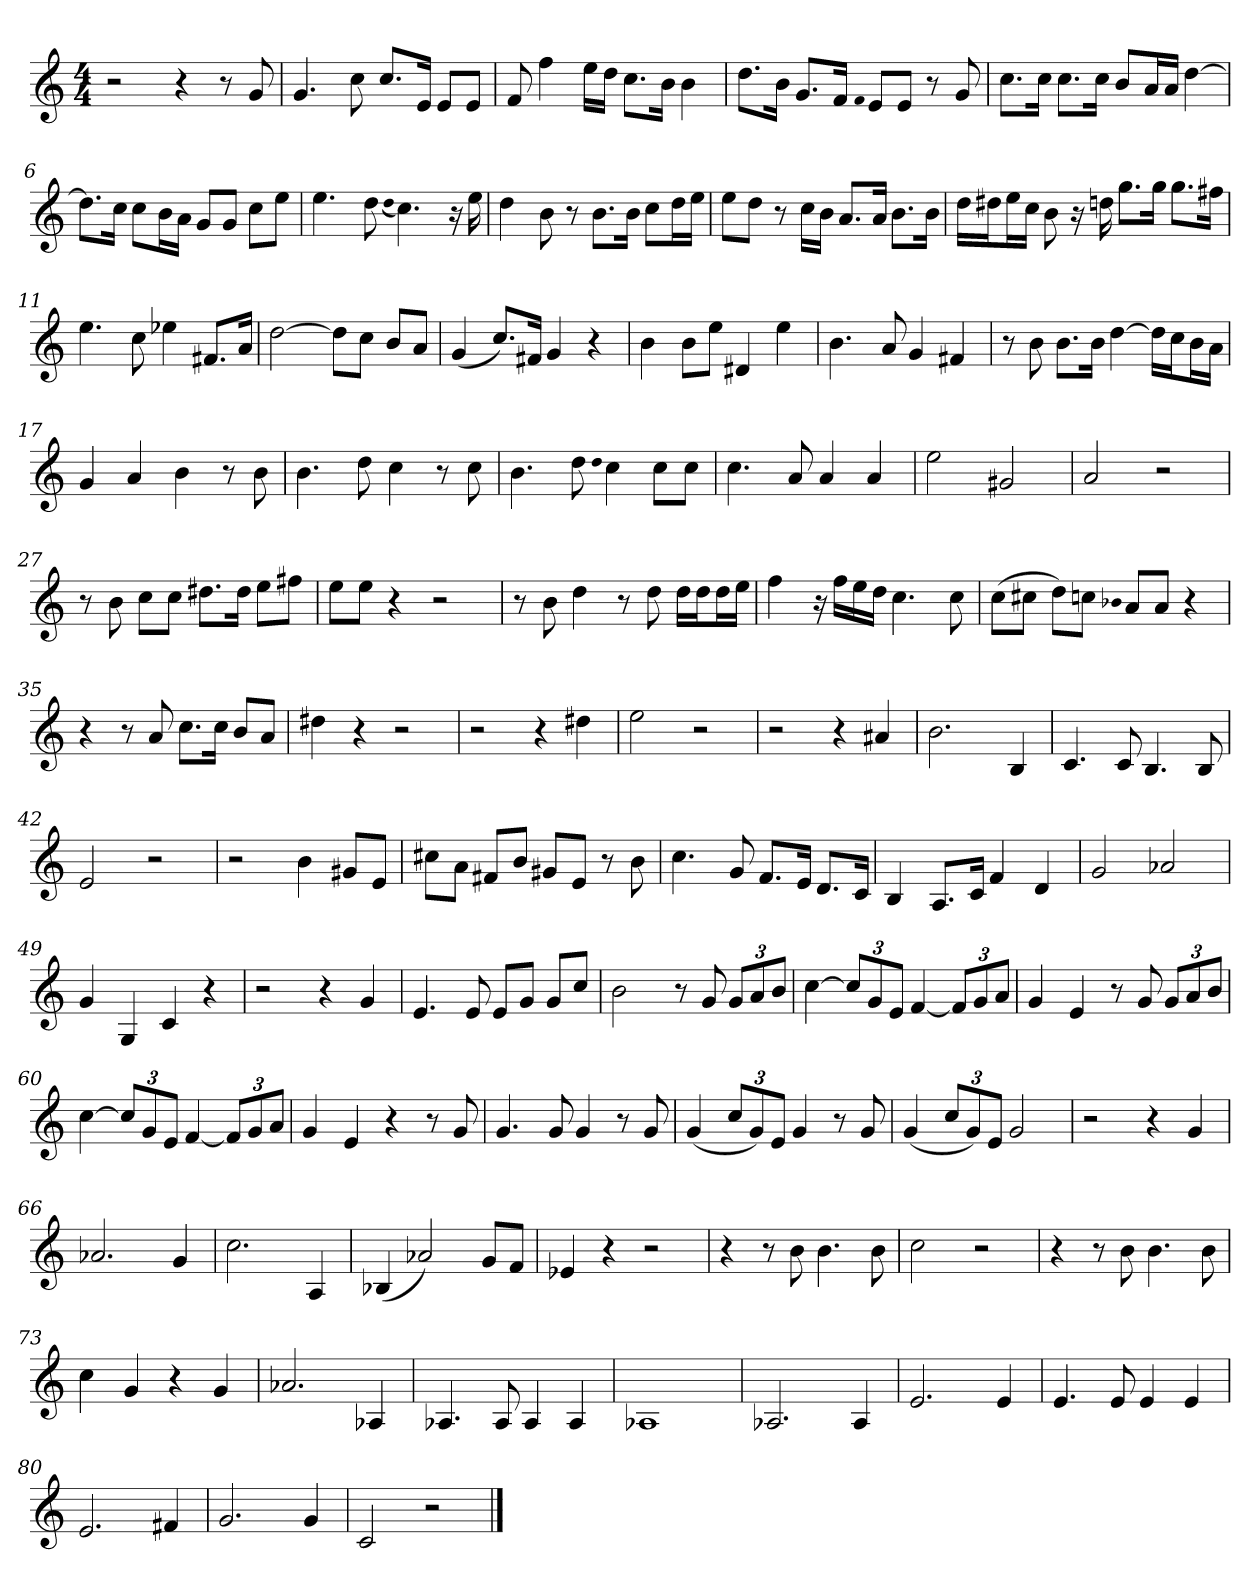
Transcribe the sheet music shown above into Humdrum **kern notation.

**kern
*part1
*staff1
*clefG2
*k[]
*M4/4
=1
2r
4r
8r
8g
=2
4.g
8cc
8.cc/L
16e/Jk
8e/L
8e/J
=3
8f
4ff
16ee\LL
16dd\JJ
8.cc\L
16b\Jk
4b
=4
8.dd\L
16b\Jk
8.g/L
16f/Jk
qf
8e/L
8e/J
8r
8g
=5
8.cc\L
16cc\Jk
8.cc\L
16cc\Jk
8b/L
16a/L
16a/JJ
[4dd
=6
8.dd\L]
16cc\Jk
8cc\L
16b\L
16a\JJ
8g/L
8g/J
8cc\L
8ee\J
=7
4.ee
8dd
(qdd
4.cc)
16r
16ee
=8
4dd
8b
8r
8.b\L
16b\Jk
8cc\L
16dd\L
16ee\JJ
=9
8ee\L
8dd\J
8r
16cc\LL
16b\JJ
8.a/L
16a/Jk
8.b\L
16b\Jk
=10
16dd\LL
16dd#X\J
16ee\L
16cc\JJ
8b
16r
16ddn
8.gg\L
16gg\Jk
8.gg\L
16ff#X\Jk
=11
4.ee
8cc
4ee-X
8.f#X/L
16a/Jk
=12
[2dd
8dd\L]
8cc\J
8b/L
8a/J
=13
(4g
8.cc/L)
16f#X/Jk
4g
4r
=14
4b
8b\L
8ee\J
4d#X
4ee
=15
4.b
8a
4g
4f#X
=16
8r
8b
8.b\L
16b\Jk
[4dd
16dd\LL]
16cc\J
16b\L
16a\JJ
=17
4g
4a
4b
8r
8b
=18
4.b
8dd
4cc
8r
8cc
=19
4.b
8dd
qdd
4cc
8cc\L
8cc\J
=20
4.cc
8a
4a
4a
=21
2ee
2g#X
=22
2a
2r
=27
8r
8b
8cc\L
8cc\J
8.dd#X\L
16dd#\Jk
8ee\L
8ff#X\J
=28
8ee\L
8ee\J
4r
2r
=31
8r
8b
4dd
8r
8dd
16dd\LL
16dd\J
16dd\L
16ee\JJ
=32
4ff
16r
16ff\LL
16ee\
16dd\JJ
4.cc
8cc
=33
(8cc\L
8cc#X\J
8dd\L)
8ccn\J
qb-X
8a/L
8a/J
4r
=35
4r
8r
8a
8.cc\L
16cc\Jk
8b/L
8a/J
=36
4dd#X
4r
2r
=37
2r
4r
4dd#X
=38
2ee
2r
=39
2r
4r
4a#X
=40
2.b
4B
=41
4.c
8c
4.B
8B
=42
2e
2r
=44
2r
4b
8g#X/L
8e/J
=45
8cc#X\L
8a\J
8f#X/L
8b/J
8g#X/L
8e/J
8r
8b
=46
4.cc
8g
8.f/L
16e/Jk
8.d/L
16c/Jk
=47
4B
8.A/L
16c/Jk
4f
4d
=48
2g
2a-X
=49
4g
4G
4c
4r
=55
2r
4r
4g
=56
4.e
8e
8e/L
8g/J
8g/L
8cc/J
=57
2b
8r
8g
12g/L
12a/
12b/J
=58
[4cc
12cc/L]
12g/
12e/J
[4f
12f/L]
12g/
12a/J
=59
4g
4e
8r
8g
12g/L
12a/
12b/J
=60
[4cc
12cc/L]
12g/
12e/J
[4f
12f/L]
12g/
12a/J
=61
4g
4e
4r
8r
8g
=62
4.g
8g
4g
8r
8g
=63
(4g
12cc/L
12g/)
12e/J
4g
8r
8g
=64
(4g
12cc/L
12g/)
12e/J
2g
=65
2r
4r
4g
=66
2.a-X
4g
=67
2.cc
4A
=68
(4B-X
2a-X)
8g/L
8f/J
=69
4e-X
4r
2r
=70
4r
8r
8b
4.b
8b
=71
2cc
2r
=72
4r
8r
8b
4.b
8b
=73
4cc
4g
4r
4g
=74
2.a-X
4A-X
=7
4.A-X
8A-
4A-
4A-
=76
1A-X
=77
2.A-X
4A-
=78
2.e
4e
=79
4.e
8e
4e
4e
=80
2.e
4f#X
=81
2.g
4g
=82
2c
2r
==
*-
